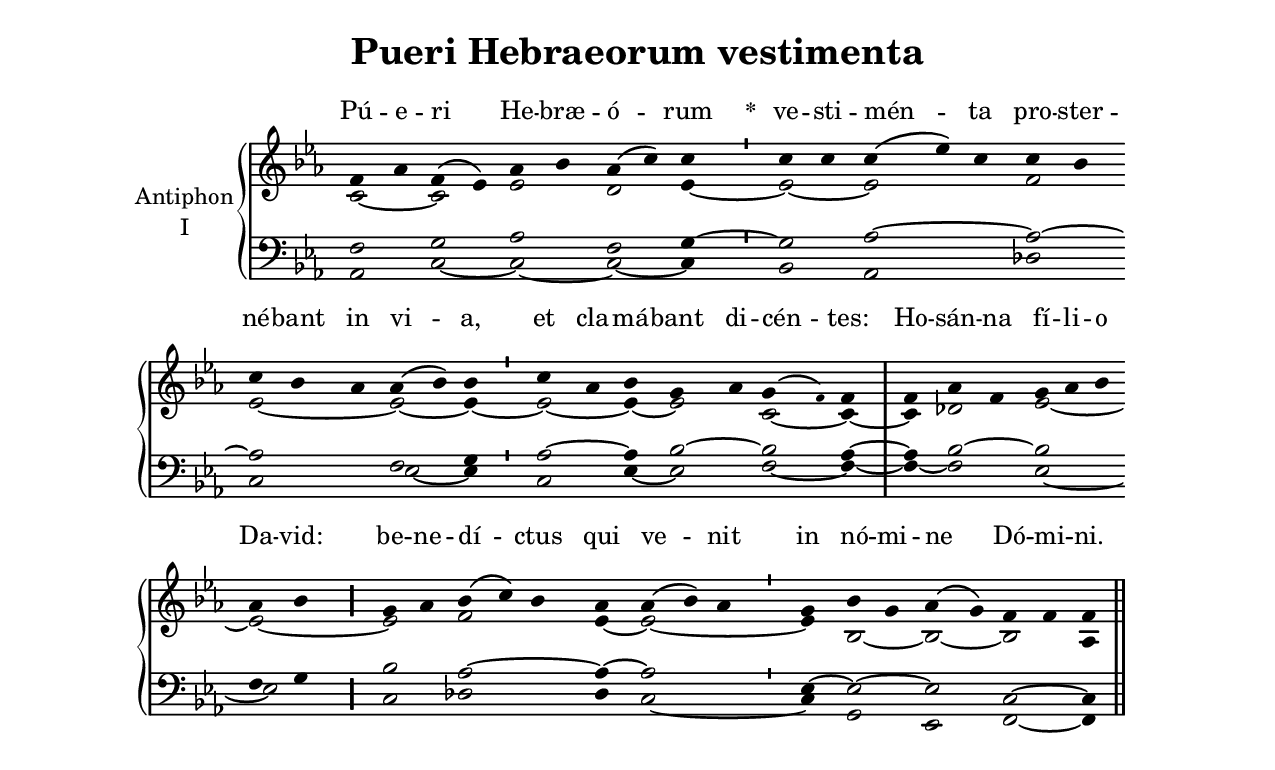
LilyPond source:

\version "2.18"
\include "gregorian.ly"
\include "noh2.ily"


%Page reference: page i.301
%(volume.page)

global = {
 \key f \dorian
 \cadenzaOn 
}

\header {
  title = \markup \center-column {"Pueri Hebraeorum vestimenta" \vspace #1 }
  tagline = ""
  composer = ""
}

\paper {
 #(include-special-characters)
  oddHeaderMarkup = \markup \fill-line {
    \line {}
    \center-column {
      \on-the-fly #first-page     " "
      \on-the-fly #not-first-page "Pueri Hebraeorum vestimenta"
    }
    \line { \on-the-fly #print-page-number-check-first \fromproperty #'page:page-number-string }
  }
  evenHeaderMarkup = \markup \fill-line {
    \line { \on-the-fly #print-page-number-check-first \fromproperty #'page:page-number-string }
    \center-column { "Pueri Hebraeorum vestimenta" }
    \line {}
  }
}

chantText = \lyricmode {
Pú -- e -- ri He -- bræ -- ó -- rum 
\set stanza = " * " ve -- sti -- mén -- ta pro -- ster -- né -- bant in vi -- a, et cla -- má -- bant di -- cén -- tes: 
Ho -- sán -- na fí -- li -- o Da -- vid: 
be -- ne -- dí -- ctus qui ve -- nit in nó -- mi -- ne Dó -- mi -- ni. }

chantMusic = {
\tieDown   f'4 aes'4 f'4 ( ees'4) aes'4 bes'4 aes'4 ( c''4) c''4 \divisioMinima
 c''4 c''4 c''4 ( ees''4) c''4 c''4 bes'4 \forceBreak
 c''4 bes'4 aes'4 aes'4 ( bes'4) bes'4 \divisioMinima
 c''4 aes'4 bes'4 g'4 aes'4 g'4 ( \once \tweak #'font-size #-4 f' ) f'4 \divisioMaxima
 f'4 aes'4 f'4 g'4 aes'4 bes'4 \forceBreak
 aes'4 bes'4 \divisioMaior
 g'4 aes'4 bes'4 ( c''4) bes'4 aes'4 aes'4 ( bes'4) aes'4 \divisioMinima
 g'4 bes'4 g'4 aes'4 ( g'4) f'4 f'4 f'4 \finalis

}

altoMusic = {
c'2 ~ c'2 ees'2 d'2 ees'4 ~ \divisioMinima
ees'2 ~ ees'2*3/2 f'2 ees'2*3/2 ~ ees'2 ~ ees'4 ~ \divisioMinima
ees'2 ~ ees'4 ~ ees'2 c'2 ~ c'4 ~ \divisioMaxima
c'4 des'2 ees'2*3/2 ~ ees'2 ~ \divisioMaior
ees'2 f'2*3/2 ees'4 ~ ees'2*3/2 ~ \divisioMinima
ees'4 bes2 ~ bes2 ~ bes2 aes4 \finalis
}

tenorMusic = {
f2 g2 aes2 f2 g4 ~ \divisioMinima
g2 aes2*3/2 ~ aes2 ~ aes2*3/2 f2 g4 \divisioMinima
aes2 ~ aes4 bes2 ~ bes2 aes4 ~ \divisioMaxima
aes4 bes2 ~ bes2*3/2 f4 g4 \divisioMaior
bes2 aes2*3/2 ~ aes4 ~ aes2*3/2 \divisioMinima
ees4 ~ ees2 ~ ees2 c2 ~ c4 \finalis
}

bassMusic = {
aes,2 c2 ~ c2 ~ c2 ~ c4 \divisioMinima
bes,2 aes,2*3/2 des2 c2*3/2 ees2 ~ ees4 \divisioMinima
c2 ees4 ~ ees2 f2 ~ f4 ~ \divisioMaxima
f4 ~ f2 ees2*3/2 ~ ees2 \divisioMaior
c2 des2*3/2 d4 c2*3/2 ~ \divisioMinima
c4 g,2 ees,2 f,2 ~ f,4 \finalis
}

voiceLines = {
\voiceLineStyle


}

\score{
  <<
    \new GrandStaff <<
      \set GrandStaff.autoBeaming = ##f
      \set GrandStaff.instrumentName = \markup \center-column {
        "Antiphon"
        "I"
      }
      \new Staff = up <<
        \new Voice = "chant" {
          \voiceOne \global \chantMusic
        }
        \new Voice {
          \voiceTwo \global \altoMusic
        }
      >>

      \new Staff = down <<
        \clef bass
        \new Voice {
          \voiceOne \global \tenorMusic
        }
        \new Voice {
          \voiceTwo \global \bassMusic
        }
	\new Voice {
        \voiceThree \global \voiceLines
        }
      >>
    >>
    \new Lyrics \lyricsto chant {
      \chantText
    }
  >>
  \layout{
  }
  \midi{
    \tempo 4 = 125
  }
}
